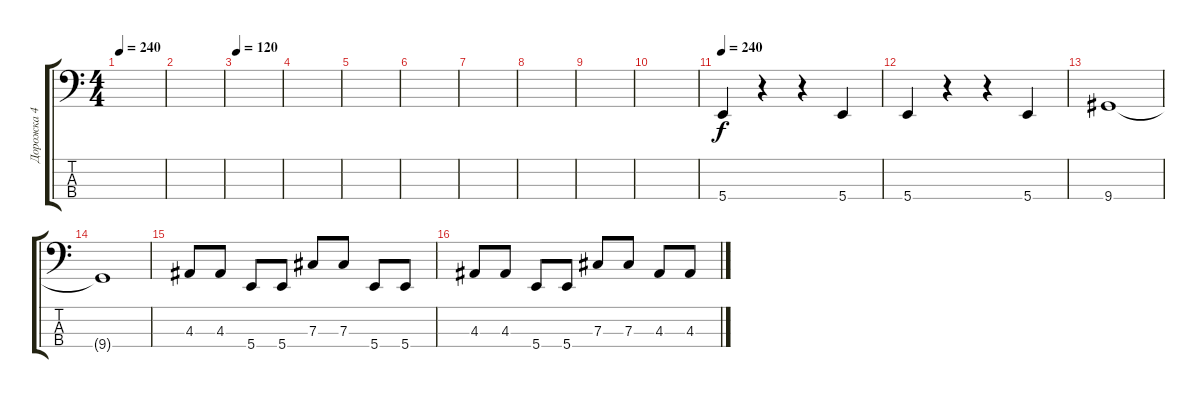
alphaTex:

\track ("Дорожка 4" "Дорожка 4") {instrument electricbasspick}
\staff {score tabs}
\tuning (E2 B1 Gb1 B0) {hide}
\ts (4 4)
\tempo 240
\clef f4
\ks c
|
|
\tempo 120
|
|
|
|
|
|
|
|
\tempo 240
5.4.4 r.4 r.4 5.4.4 |
5.4.4 r.4 r.4 5.4.4 |
9.4.1 |
9.4{t}.1 |
4.3.8 4.3.8 5.4.8 5.4.8 7.3.8 7.3.8 5.4.8 5.4.8 |
4.3.8 4.3.8 5.4.8 5.4.8 7.3.8 7.3.8 4.3.8 4.3.8
